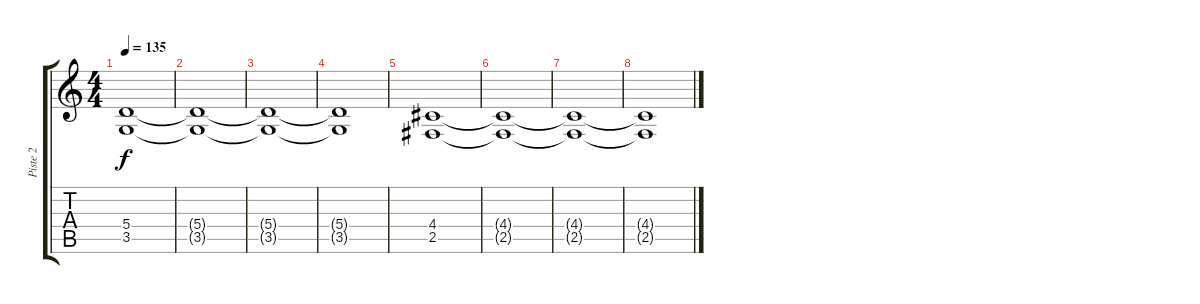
\track ("Piste 2" "Piste 2") {instrument distortionguitar}
\staff {score tabs}
\tuning (B3 Gb3 D3 A2 E2 B1) {hide}
\ts (4 4)
\tempo 135
\clef g2
\ks c
(5.4 3.5).1{dy f} |
(5.4{t} 3.5{t}).1 |
(5.4{t} 3.5{t}).1 |
(5.4{t} 3.5{t}).1 |
(4.4 2.5).1 |
(4.4{t} 2.5{t}).1 |
(4.4{t} 2.5{t}).1 |
(4.4{t} 2.5{t}).1
